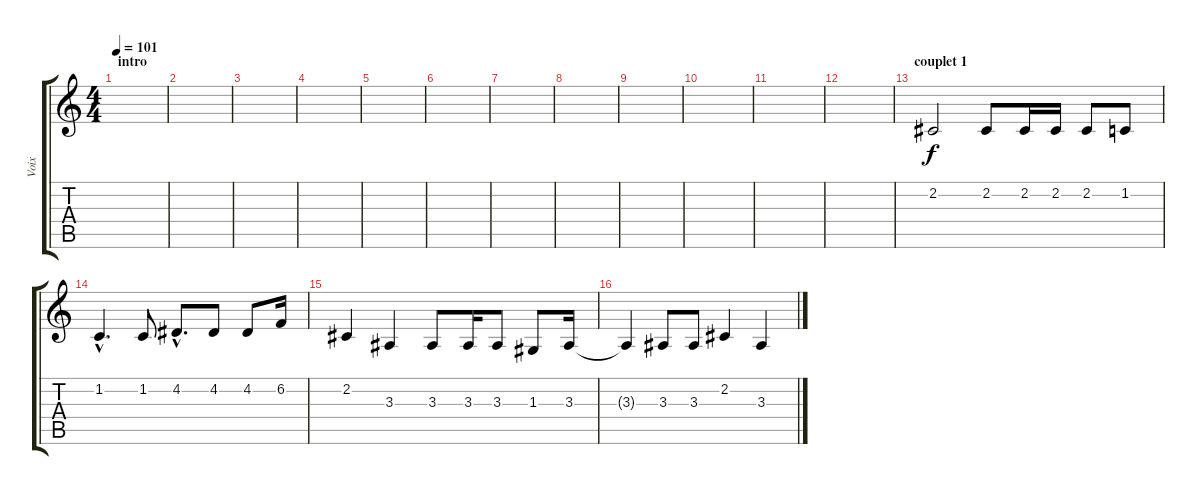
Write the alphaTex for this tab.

\track ("Voix" "Voix") {instrument lead1square}
\staff {score tabs}
\tuning (E4 B3 G3 D3 A2 E2) {hide}
\ts (4 4)
\section ("" "intro")
\tempo 101
\clef g2
\ks c
|
|
|
|
|
|
|
|
|
|
|
|
\section ("" "couplet 1")
2.2.2 2.2.8 2.2.16 2.2.16 2.2.8 1.2.8 |
1.2{hac}.4{d} 1.2.8 4.2{hac}.8{d} 4.2.8 4.2.8 6.2.16 |
2.2.4 3.3.4 3.3.8 3.3.16 3.3.8 1.3.8 3.3.16 |
3.3{t}.4 3.3.8 3.3.8 2.2.4 3.3.4
